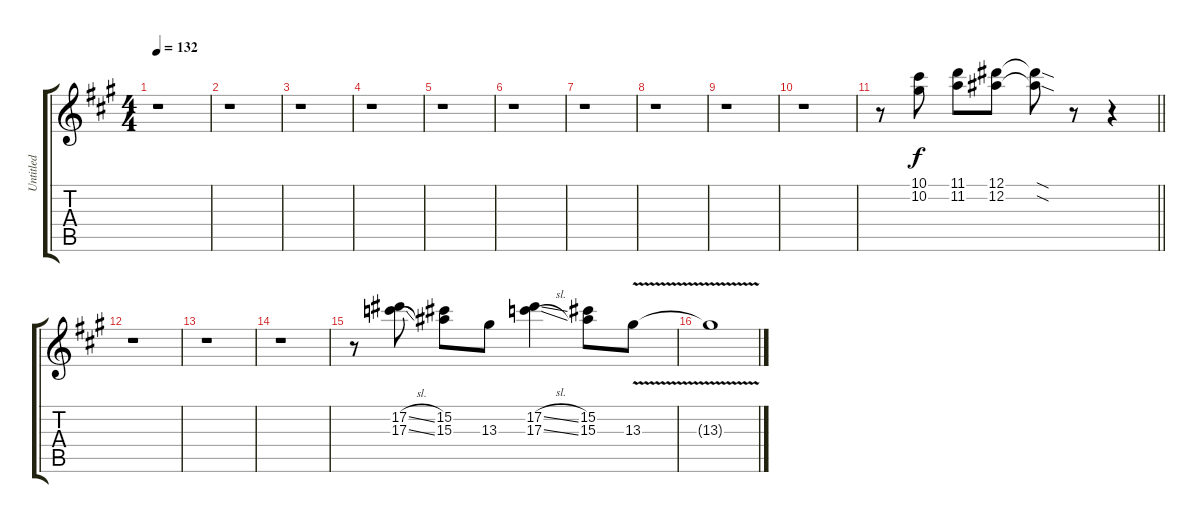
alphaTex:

\track ("Untitled" "Untitled") {instrument distortionguitar}
\staff {score tabs}
\tuning (Eb4 Bb3 G3 Eb3 Bb2 Eb2) {hide}
\ts (4 4)
\tempo 132
\clef g2
\ks a
r.1{dy f} |
r.1 |
r.1 |
r.1 |
r.1 |
r.1 |
r.1 |
r.1 |
r.1 |
r.1 |
\barLineRight lightlight
r.8 (10.1 10.2).8 (11.1 11.2).8 (12.1 12.2).8 (12.1{sod t} 12.2{sod t}).8 r.8 r.4 |
r.1 |
r.1 |
r.1 |
r.8 (17.2{sl} 17.3{sl}).8 (15.2 15.3).8 13.3.8 (17.2{sl} 17.3{sl}).4 (15.2 15.3).8 13.3{v}.8 |
13.3{v t}.1
